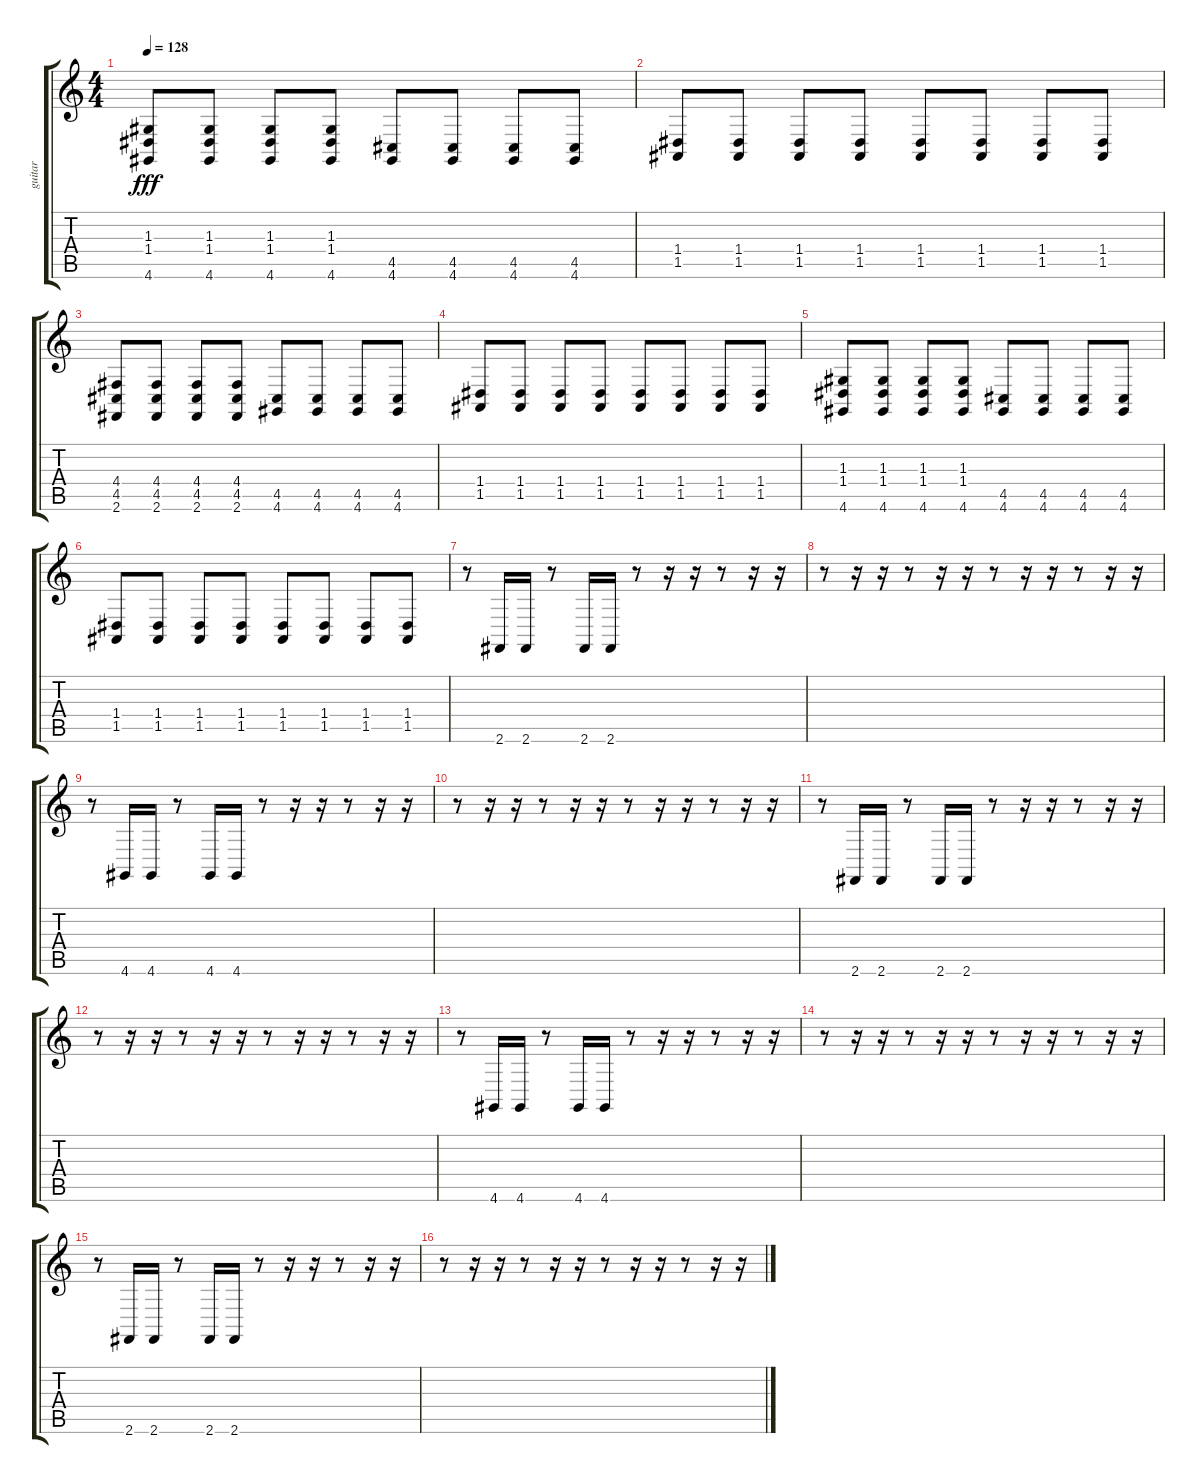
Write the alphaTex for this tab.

\track ("guitar" "guitar") {instrument lead1square}
\staff {score tabs}
\tuning (E4 B3 G3 D3 A2 E2) {hide}
\ts (4 4)
\tempo 128
\clef g2
\ks c
(1.3 1.4 4.6).8{dy fff} (1.3 1.4 4.6).8 (1.3 1.4 4.6).8 (1.3 1.4 4.6).8 (4.5 4.6).8 (4.5 4.6).8 (4.5 4.6).8 (4.5 4.6).8 |
(1.4 1.5).8 (1.4 1.5).8 (1.4 1.5).8 (1.4 1.5).8 (1.4 1.5).8 (1.4 1.5).8 (1.4 1.5).8 (1.4 1.5).8 |
(4.4 4.5 2.6).8 (4.4 4.5 2.6).8 (4.4 4.5 2.6).8 (4.4 4.5 2.6).8 (4.5 4.6).8 (4.5 4.6).8 (4.5 4.6).8 (4.5 4.6).8 |
(1.4 1.5).8 (1.4 1.5).8 (1.4 1.5).8 (1.4 1.5).8 (1.4 1.5).8 (1.4 1.5).8 (1.4 1.5).8 (1.4 1.5).8 |
(1.3 1.4 4.6).8 (1.3 1.4 4.6).8 (1.3 1.4 4.6).8 (1.3 1.4 4.6).8 (4.5 4.6).8 (4.5 4.6).8 (4.5 4.6).8 (4.5 4.6).8 |
(1.4 1.5).8 (1.4 1.5).8 (1.4 1.5).8 (1.4 1.5).8 (1.4 1.5).8 (1.4 1.5).8 (1.4 1.5).8 (1.4 1.5).8 |
r.8 2.6.16 2.6.16 r.8 2.6.16 2.6.16 r.8 r.16 r.16 r.8 r.16 r.16 |
r.8 r.16 r.16 r.8 r.16 r.16 r.8 r.16 r.16 r.8 r.16 r.16 |
r.8 4.6.16 4.6.16 r.8 4.6.16 4.6.16 r.8 r.16 r.16 r.8 r.16 r.16 |
r.8 r.16 r.16 r.8 r.16 r.16 r.8 r.16 r.16 r.8 r.16 r.16 |
r.8 2.6.16 2.6.16 r.8 2.6.16 2.6.16 r.8 r.16 r.16 r.8 r.16 r.16 |
r.8 r.16 r.16 r.8 r.16 r.16 r.8 r.16 r.16 r.8 r.16 r.16 |
r.8 4.6.16 4.6.16 r.8 4.6.16 4.6.16 r.8 r.16 r.16 r.8 r.16 r.16 |
r.8 r.16 r.16 r.8 r.16 r.16 r.8 r.16 r.16 r.8 r.16 r.16 |
r.8 2.6.16 2.6.16 r.8 2.6.16 2.6.16 r.8 r.16 r.16 r.8 r.16 r.16 |
r.8 r.16 r.16 r.8 r.16 r.16 r.8 r.16 r.16 r.8 r.16 r.16
